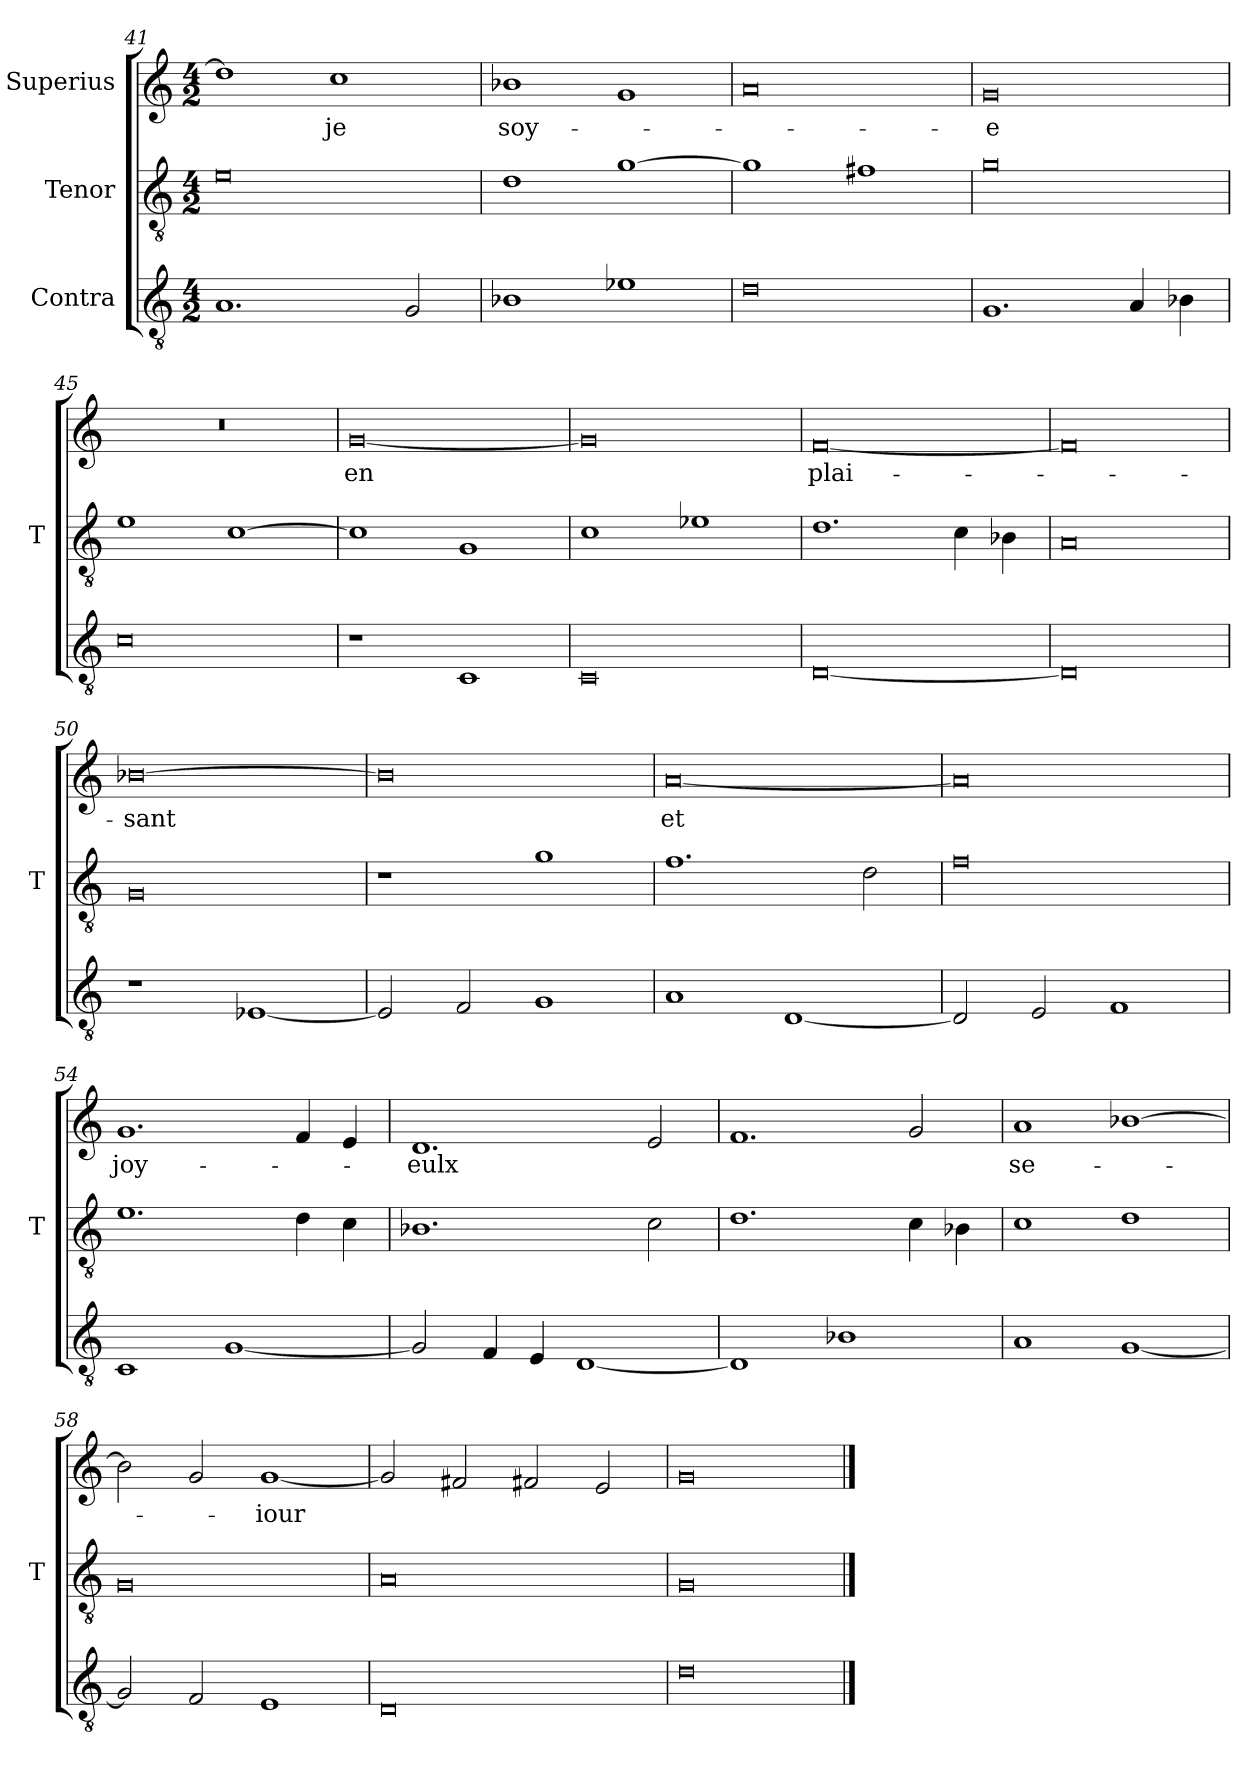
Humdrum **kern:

**kern	**kern	**kern	**text
*part3	*part2	*part1	*part1
*staff3	*staff2	*staff1	*staff1
*I"Contra	*I"Tenor	*I"Superius	*
*	*I'T	*	*
*clefGv2	*clefGv2	*clefG2	*
*M4/2	*M4/2	*M4/2	*
=41	=41	=41	=41
1.A	0e	1dd]	.
.	.	1cc	-je
2G	.	.	.
=42	=42	=42	=42
1B-X	1d	1b-X	soy-
1e-X	[1g	1g	.
=43	=43	=43	=43
0d	1g]	0a	.
.	1f#X	.	.
=44	=44	=44	=44
1.G	0g	0g	-e
4A	.	.	.
4B-X	.	.	.
=45	=45	=45	=45
0c	1e	0r	.
.	[1c	.	.
=46	=46	=46	=46
1r	1c]	[0g	-en
1C	1G	.	.
=47	=47	=47	=47
0C	1c	0g]	.
.	1e-X	.	.
=48	=48	=48	=48
[0D	1.d	[0f	plai-
.	4c	.	.
.	4B-X	.	.
=49	=49	=49	=49
0D]	0A	0f]	.
=50	=50	=50	=50
1r	0G	[0b-X	-sant
[1E-X	.	.	.
=51	=51	=51	=51
2E-]	1r	0b-]	.
2F	.	.	.
1G	1g	.	.
=52	=52	=52	=52
1A	1.f	[0a	-et
[1D	.	.	.
.	2d	.	.
=53	=53	=53	=53
2D]	0f	0a]	.
2E	.	.	.
1F	.	.	.
=54	=54	=54	=54
1C	1.e	1.g	joy-
[1G	.	.	.
.	4d	4f	.
.	4c	4e	.
=55	=55	=55	=55
2G]	1.B-X	1.d	-eulx
4F	.	.	.
4E	.	.	.
[1D	.	.	.
.	2c	2e	.
=56	=56	=56	=56
1D]	1.d	1.f	.
1B-X	.	.	.
.	4c	2g	.
.	4B-X	.	.
=57	=57	=57	=57
1A	1c	1a	se-
[1G	1d	[1b-X	.
=58	=58	=58	=58
2G]	0G	2b-]	.
2F	.	2g	.
1E	.	[1g	-iour
=59	=59	=59	=59
0D	0A	2g]	.
.	.	2f#X	.
.	.	2f#X	.
.	.	2e	.
=60	=60	=60	=60
0d	0G	0g	.
==	==	==	==
*-	*-	*-	*-
